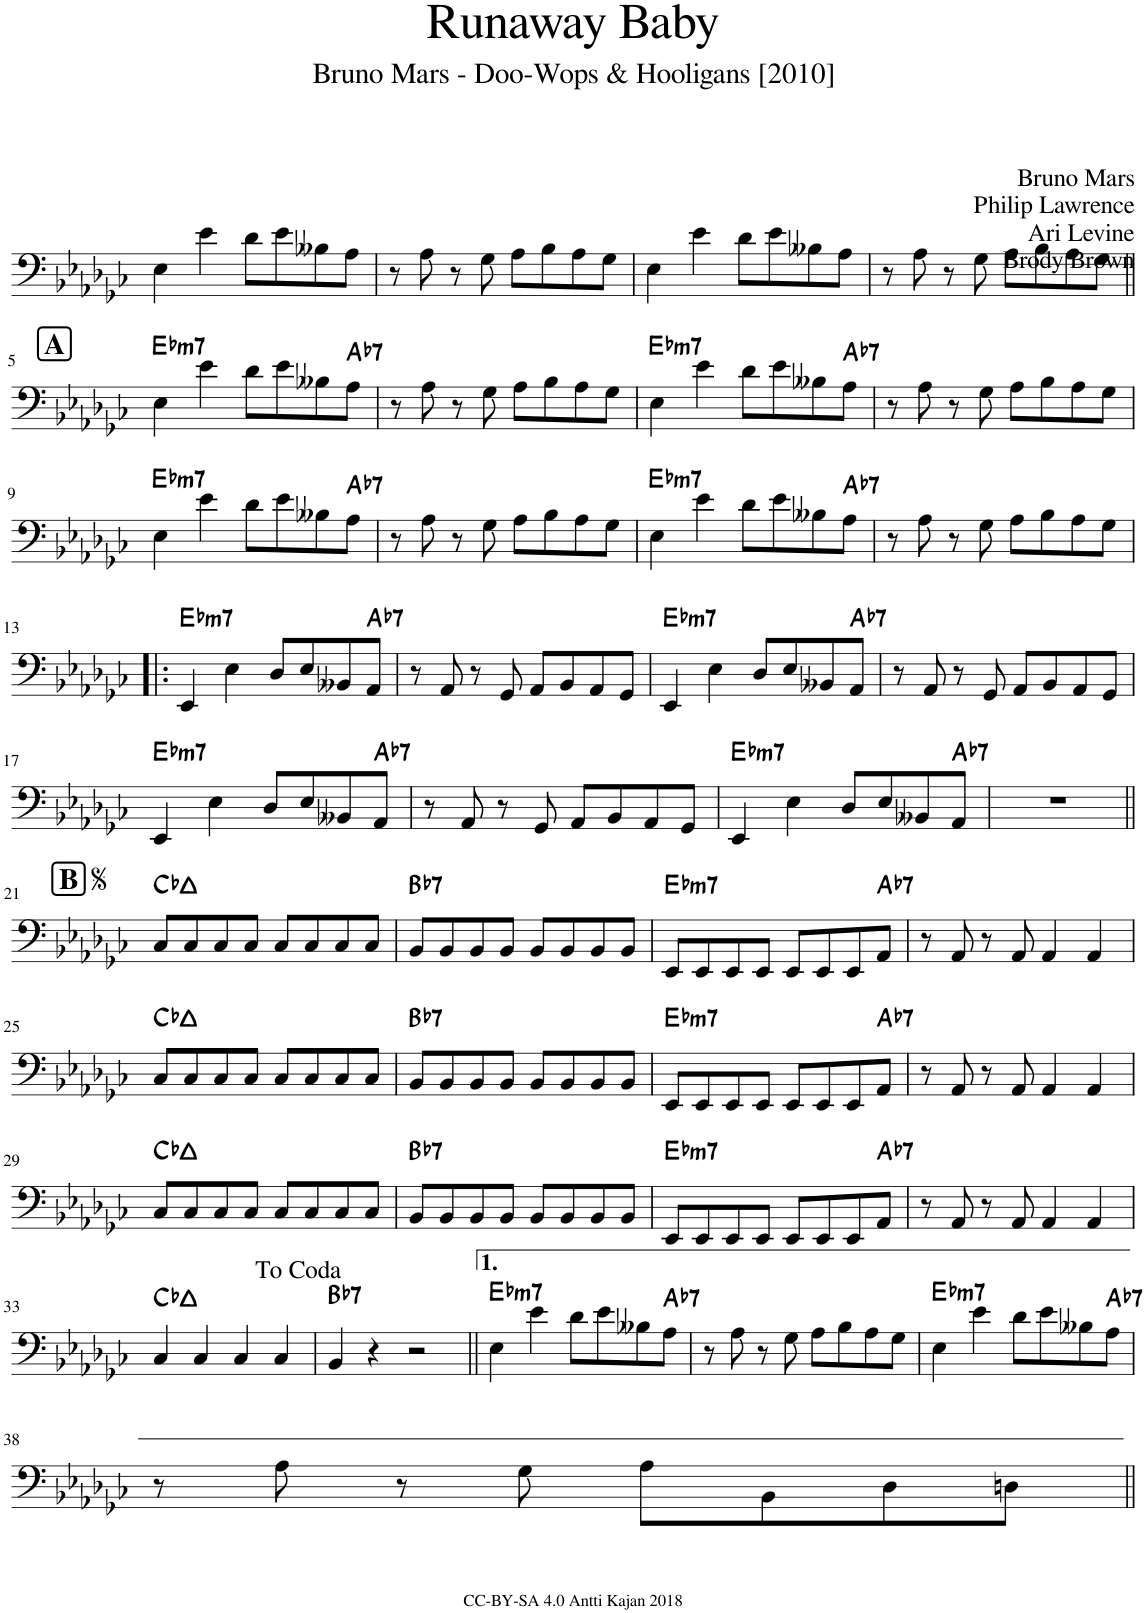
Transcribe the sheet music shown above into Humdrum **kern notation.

**kern	**harte
*part1	*part1
*staff1	*
*I"Akustinen basso	*
*I'Basso	*
*clefF4	*
*Trd7c12	*
*k[b-e-a-d-g-c-]	*
=1	=1
4E-\	.
4e-\	.
8d-\L	.
8e-\	.
8B--X\	.
8A-\J	.
=2	=2
8r	.
8A-\	.
8r	.
8G-\	.
8A-\L	.
8B-\	.
8A-\	.
8G-\J	.
=3	=3
4E-\	.
4e-\	.
8d-\L	.
8e-\	.
8B--X\	.
8A-\J	.
=4	=4
8r	.
8A-\	.
8r	.
8G-\	.
8A-\L	.
8B-\	.
8A-\	.
8G-\J	.
!!LO:LB:g=z
!!LO:REH:place=s1:a:B:cj:fs=14:t=A
=5||	=5||
!	!LO:H:kt=m7
4E-\	Eb:min7
4e-\	.
8d-\L	.
8e-\	.
8B--X\	.
!	!LO:H:kt=7
8A-\J	Ab:7
=6	=6
8r	.
8A-\	.
8r	.
8G-\	.
8A-\L	.
8B-\	.
8A-\	.
8G-\J	.
=7	=7
!	!LO:H:kt=m7
4E-\	Eb:min7
4e-\	.
8d-\L	.
8e-\	.
8B--X\	.
!	!LO:H:kt=7
8A-\J	Ab:7
=8	=8
8r	.
8A-\	.
8r	.
8G-\	.
8A-\L	.
8B-\	.
8A-\	.
8G-\J	.
!!LO:LB:g=z
=9	=9
!	!LO:H:kt=m7
4E-\	Eb:min7
4e-\	.
8d-\L	.
8e-\	.
8B--X\	.
!	!LO:H:kt=7
8A-\J	Ab:7
=10	=10
8r	.
8A-\	.
8r	.
8G-\	.
8A-\L	.
8B-\	.
8A-\	.
8G-\J	.
=11	=11
!	!LO:H:kt=m7
4E-\	Eb:min7
4e-\	.
8d-\L	.
8e-\	.
8B--X\	.
!	!LO:H:kt=7
8A-\J	Ab:7
=12	=12
8r	.
8A-\	.
8r	.
8G-\	.
8A-\L	.
8B-\	.
8A-\	.
8G-\J	.
!!LO:LB:g=z
=13!|:	=13!|:
!	!LO:H:kt=m7
4EE-/	Eb:min7
4E-\	.
8D-/L	.
8E-/	.
8BB--X/	.
!	!LO:H:kt=7
8AA-/J	Ab:7
=14	=14
8r	.
8AA-/	.
8r	.
8GG-/	.
8AA-/L	.
8BB-/	.
8AA-/	.
8GG-/J	.
=15	=15
!	!LO:H:kt=m7
4EE-/	Eb:min7
4E-\	.
8D-/L	.
8E-/	.
8BB--X/	.
!	!LO:H:kt=7
8AA-/J	Ab:7
=16	=16
8r	.
8AA-/	.
8r	.
8GG-/	.
8AA-/L	.
8BB-/	.
8AA-/	.
8GG-/J	.
!!LO:LB:g=z
=17	=17
!	!LO:H:kt=m7
4EE-/	Eb:min7
4E-\	.
8D-/L	.
8E-/	.
8BB--X/	.
!	!LO:H:kt=7
8AA-/J	Ab:7
=18	=18
8r	.
8AA-/	.
8r	.
8GG-/	.
8AA-/L	.
8BB-/	.
8AA-/	.
8GG-/J	.
=19	=19
!	!LO:H:kt=m7
4EE-/	Eb:min7
4E-\	.
8D-/L	.
8E-/	.
8BB--X/	.
!	!LO:H:kt=7
8AA-/J	Ab:7
=20	=20
1r	.
!!LO:LB:g=z
!!LO:REH:place=s1:a:B:cj:fs=14:t=B
=21||	=21||
8C-/L	Cb:maj
8C-/	.
8C-/	.
8C-/J	.
8C-/L	.
8C-/	.
8C-/	.
8C-/J	.
=22	=22
!	!LO:H:kt=7
8BB-/L	Bb:7
8BB-/	.
8BB-/	.
8BB-/J	.
8BB-/L	.
8BB-/	.
8BB-/	.
8BB-/J	.
=23	=23
!	!LO:H:kt=m7
8EE-/L	Eb:min7
8EE-/	.
8EE-/	.
8EE-/J	.
8EE-/L	.
8EE-/	.
8EE-/	.
!	!LO:H:kt=7
8AA-/J	Ab:7
=24	=24
8r	.
8AA-/	.
8r	.
8AA-/	.
4AA-/	.
4AA-/	.
!!LO:LB:g=z
=25	=25
8C-/L	Cb:maj
8C-/	.
8C-/	.
8C-/J	.
8C-/L	.
8C-/	.
8C-/	.
8C-/J	.
=26	=26
!	!LO:H:kt=7
8BB-/L	Bb:7
8BB-/	.
8BB-/	.
8BB-/J	.
8BB-/L	.
8BB-/	.
8BB-/	.
8BB-/J	.
=27	=27
!	!LO:H:kt=m7
8EE-/L	Eb:min7
8EE-/	.
8EE-/	.
8EE-/J	.
8EE-/L	.
8EE-/	.
8EE-/	.
!	!LO:H:kt=7
8AA-/J	Ab:7
=28	=28
8r	.
8AA-/	.
8r	.
8AA-/	.
4AA-/	.
4AA-/	.
!!LO:LB:g=z
=29	=29
8C-/L	Cb:maj
8C-/	.
8C-/	.
8C-/J	.
8C-/L	.
8C-/	.
8C-/	.
8C-/J	.
=30	=30
!	!LO:H:kt=7
8BB-/L	Bb:7
8BB-/	.
8BB-/	.
8BB-/J	.
8BB-/L	.
8BB-/	.
8BB-/	.
8BB-/J	.
=31	=31
!	!LO:H:kt=m7
8EE-/L	Eb:min7
8EE-/	.
8EE-/	.
8EE-/J	.
8EE-/L	.
8EE-/	.
8EE-/	.
!	!LO:H:kt=7
8AA-/J	Ab:7
=32	=32
8r	.
8AA-/	.
8r	.
8AA-/	.
4AA-/	.
4AA-/	.
!!LO:LB:g=z
=33	=33
4C-/	Cb:maj
4C-/	.
4C-/	.
4C-/	.
=34	=34
!	!LO:H:kt=7
4BB-/	Bb:7
4r	.
2r	.
=35||	=35||
!	!LO:H:kt=m7
4E-\	Eb:min7
4e-\	.
8d-\L	.
8e-\	.
8B--X\	.
!	!LO:H:kt=7
8A-\J	Ab:7
=36	=36
8r	.
8A-\	.
8r	.
8G-\	.
8A-\L	.
8B-\	.
8A-\	.
8G-\J	.
=37	=37
!	!LO:H:kt=m7
4E-\	Eb:min7
4e-\	.
8d-\L	.
8e-\	.
8B--X\	.
!	!LO:H:kt=7
8A-\J	Ab:7
!!LO:LB:g=z
=38	=38
8r	.
8A-\	.
8r	.
8G-\	.
8A-\L	.
8BB-\	.
8D-\	.
8Dn\J	.
=||	=||
*-	*-
